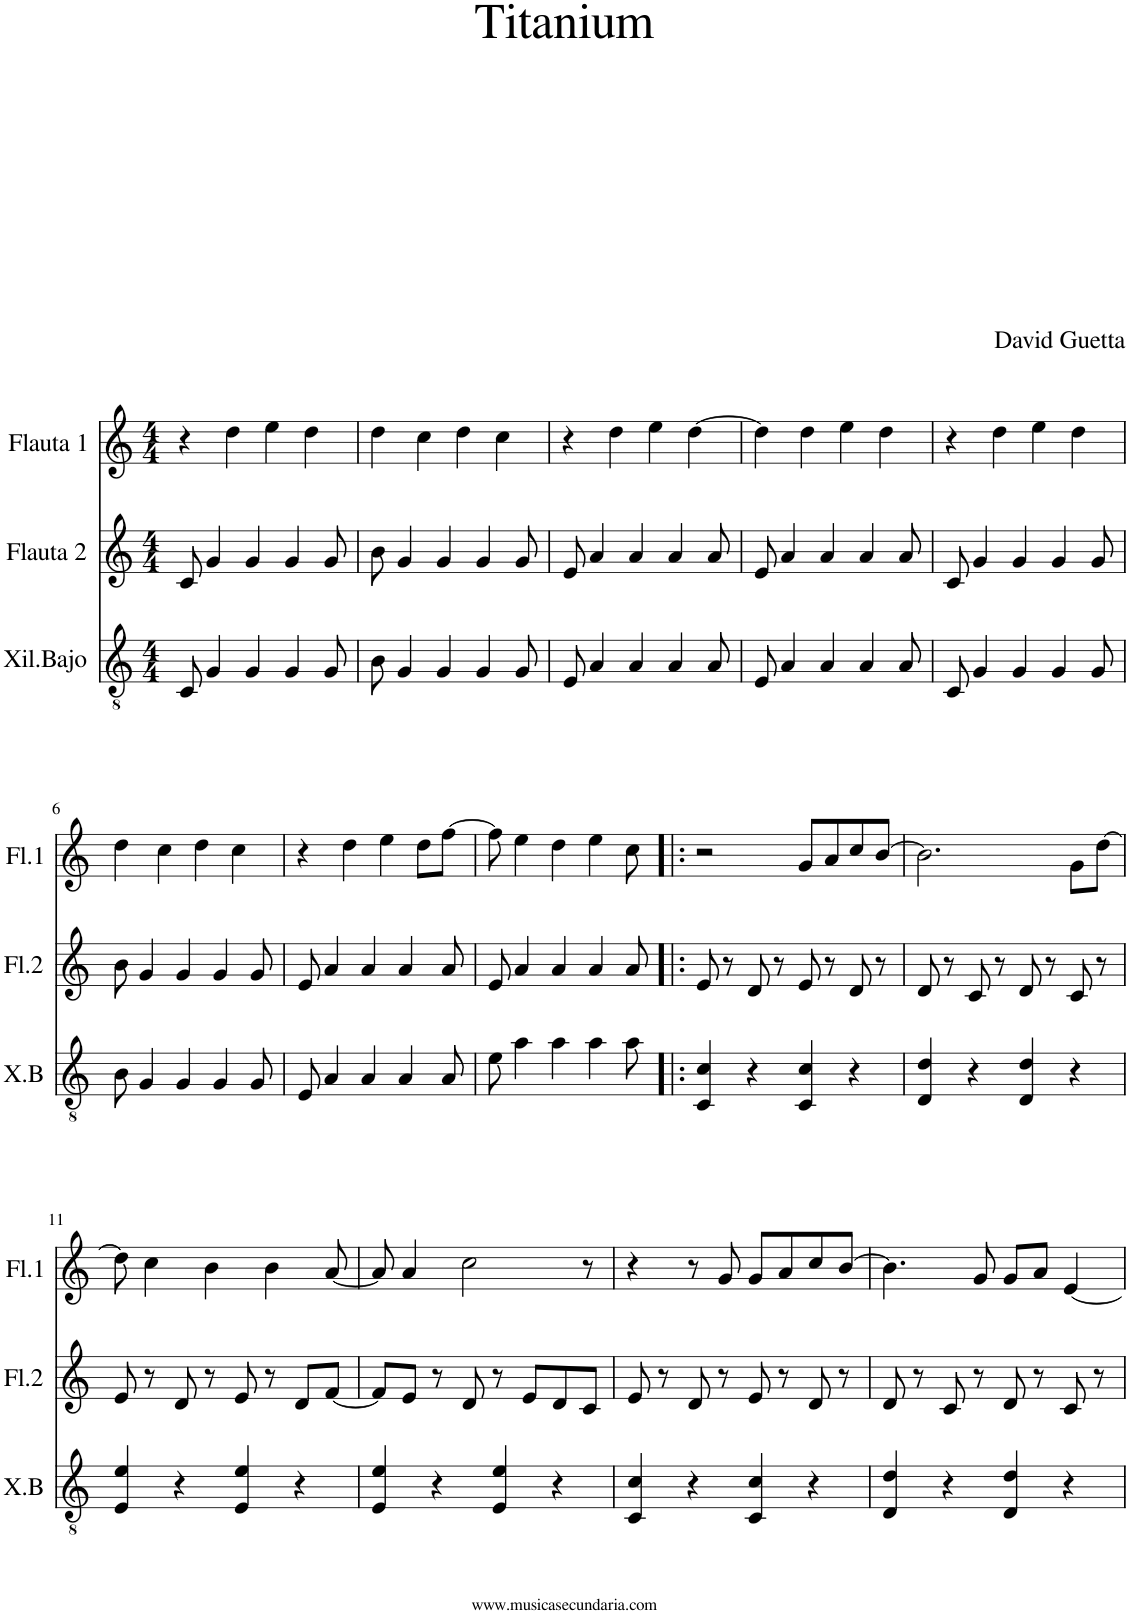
**kern	**kern	**kern
*part3	*part2	*part1
*staff3	*staff2	*staff1
*I"Xil.Bajo	*I"Flauta 2	*I"Flauta 1
*I'X.B	*I'Fl.2	*I'Fl.1
*clefGv2	*clefG2	*clefG2
*k[]	*k[]	*k[]
*M4/4	*M4/4	*M4/4
=1	=1	=1
8C/	8c/	4r
4G/	4g/	.
.	.	4dd\
4G/	4g/	.
.	.	4ee\
4G/	4g/	.
.	.	4dd\
8G/	8g/	.
=2	=2	=2
8B\	8b\	4dd\
4G/	4g/	.
.	.	4cc\
4G/	4g/	.
.	.	4dd\
4G/	4g/	.
.	.	4cc\
8G/	8g/	.
=3	=3	=3
8E/	8e/	4r
4A/	4a/	.
.	.	4dd\
4A/	4a/	.
.	.	4ee\
4A/	4a/	.
.	.	[4dd\
8A/	8a/	.
=4	=4	=4
8E/	8e/	4dd\]
4A/	4a/	.
.	.	4dd\
4A/	4a/	.
.	.	4ee\
4A/	4a/	.
.	.	4dd\
8A/	8a/	.
=5	=5	=5
8C/	8c/	4r
4G/	4g/	.
.	.	4dd\
4G/	4g/	.
.	.	4ee\
4G/	4g/	.
.	.	4dd\
8G/	8g/	.
!!LO:LB:g=z
=6	=6	=6
8B\	8b\	4dd\
4G/	4g/	.
.	.	4cc\
4G/	4g/	.
.	.	4dd\
4G/	4g/	.
.	.	4cc\
8G/	8g/	.
=7	=7	=7
8E/	8e/	4r
4A/	4a/	.
.	.	4dd\
4A/	4a/	.
.	.	4ee\
4A/	4a/	.
.	.	8dd\L
8A/	8a/	[8ff\J
=8	=8	=8
8e\	8e/	8ff\]
4a\	4a/	4ee\
4a\	4a/	4dd\
4a\	4a/	4ee\
8a\	8a/	8cc\
=9!|:	=9!|:	=9!|:
4C/ 4c/	8e/	2r
.	8r	.
4r	8d/	.
.	8r	.
4C/ 4c/	8e/	8g/L
.	8r	8a/
4r	8d/	8cc/
.	8r	[8b/J
=10	=10	=10
4D/ 4d/	8d/	2.b\]
.	8r	.
4r	8c/	.
.	8r	.
4D/ 4d/	8d/	.
.	8r	.
4r	8c/	8g\L
.	8r	[8dd\J
!!LO:LB:g=z
=11	=11	=11
4E/ 4e/	8e/	8dd\]
.	8r	4cc\
4r	8d/	.
.	8r	4b\
4E/ 4e/	8e/	.
.	8r	4b\
4r	8d/L	.
.	[8f/J	[8a/
=12	=12	=12
4E/ 4e/	8f/L]	8a/]
.	8e/J	4a/
4r	8r	.
.	8d/	2cc\
4E/ 4e/	8r	.
.	8e/L	.
4r	8d/	.
.	8c/J	8r
=13	=13	=13
4C/ 4c/	8e/	4r
.	8r	.
4r	8d/	8r
.	8r	8g/
4C/ 4c/	8e/	8g/L
.	8r	8a/
4r	8d/	8cc/
.	8r	[8b/J
=14	=14	=14
4D/ 4d/	8d/	4.b\]
.	8r	.
4r	8c/	.
.	8r	8g/
4D/ 4d/	8d/	8g/L
.	8r	8a/J
4r	8c/	[4e/
.	8r	.
=	=	=
*-	*-	*-
